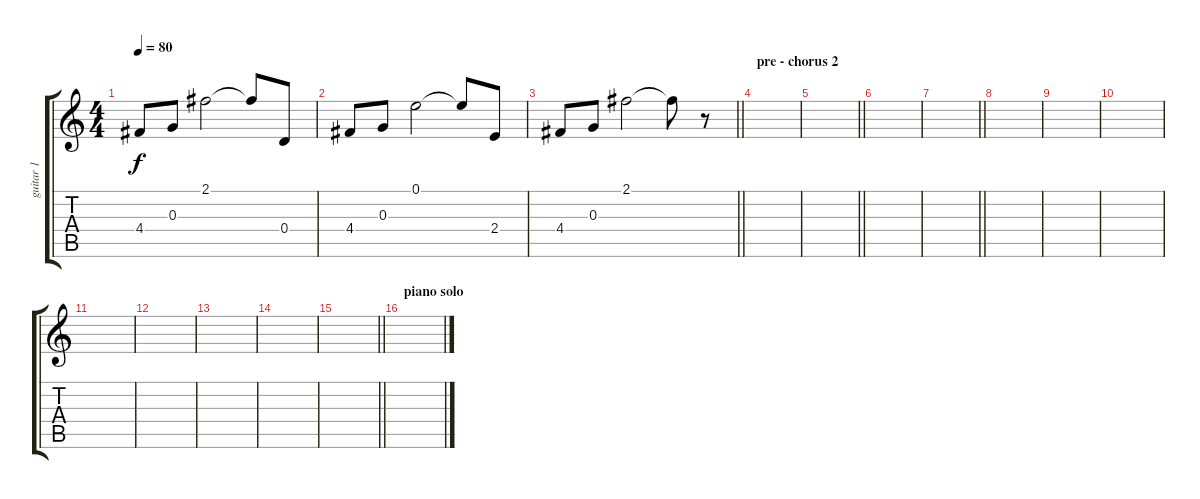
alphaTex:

\track ("guitar 1" "guitar 1") {instrument electricguitarjazz}
\staff {score tabs}
\tuning (E4 B3 G3 D3 A2 E2) {hide}
\ts (4 4)
\tempo 80
\clef g2
\ks c
4.4.8{dy f} 0.3.8 2.1.2 2.1{t}.8 0.4.8 |
4.4.8 0.3.8 0.1.2 0.1{t}.8 2.4.8 |
\barLineRight lightlight
4.4.8 0.3.8 2.1.2 2.1{t}.8 r.8 |
\section ("" "pre - chorus 2")
|
\barLineRight lightlight
|
|
\barLineRight lightlight
|
|
|
|
|
|
|
|
\barLineRight lightlight
|
\section ("" "piano solo")
